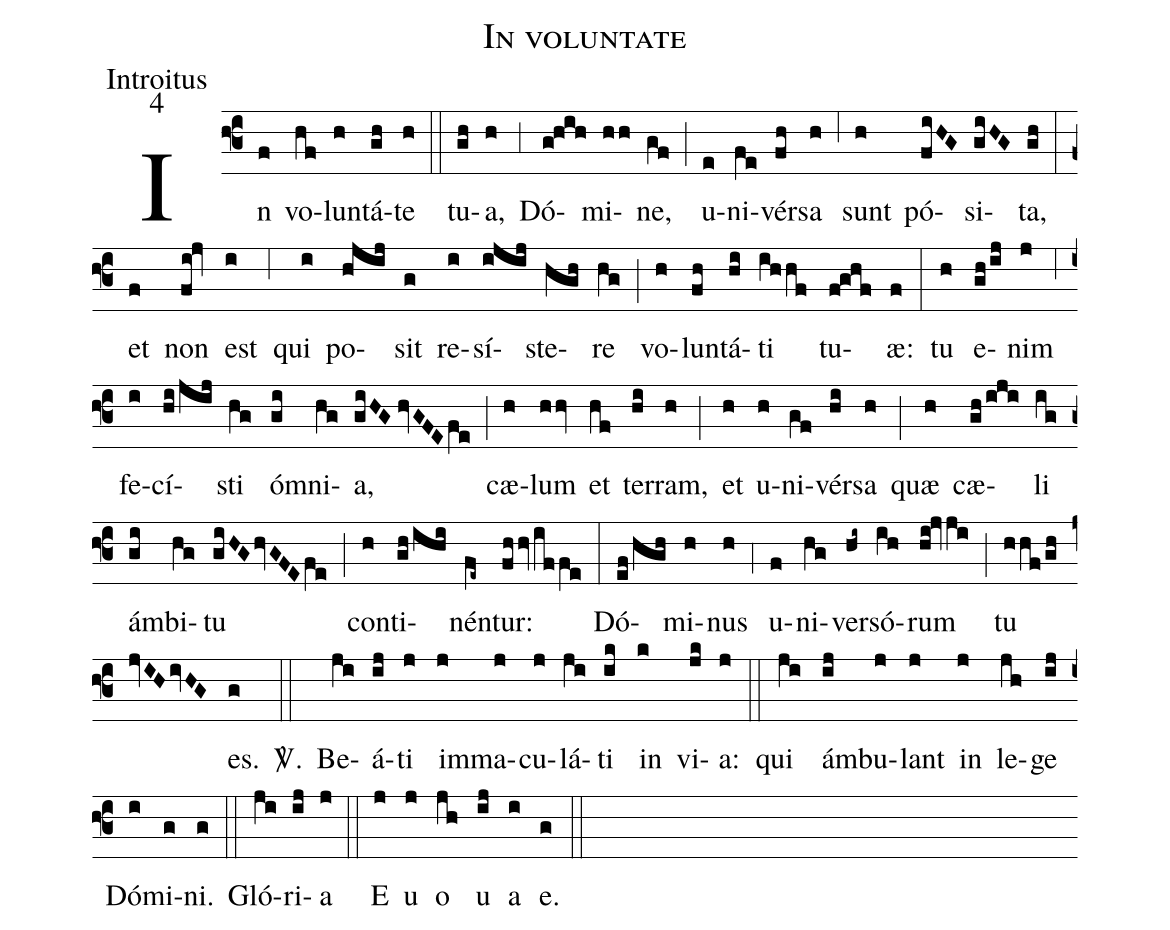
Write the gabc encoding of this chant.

name:In voluntate;
office-part:Introitus;
mode:4;
%%
(f3) In(f) vo(hf)lun(h)tá(gh)te(h) (::) tu(gh)a,(h) (;3) Dó(g!hih)mi(hh)ne,(gf) (;) u(e)ni(fe)vér(fh)sa(h) (;6) sunt(h) pó(fiHG)si(giHG)ta,(gh) (:) et(f) non(fi!jv) est(i) (;6) qui(i) po(hjij)sit(g) re(i)sí(ijij)ste(hgh)re(hg) (;) vo(h)lun(fh)tá(hi)ti(ihhf) tu(f!ghf)æ:(f) (:) tu(h) e(gh/ij)nim(j) (;6) fe(i)cí(hi/jij)sti(hg) ó(gi)mni(hg)a,(giHG//hvGFE/fe) (;) cæ(h)lum(hhv) et(hf) ter(hi)ram,(h) (;) et(h) u(h)ni(gf)vér(hi)sa(h) (;) quæ(h) cæ(gh/iji)li(ig) ám(gi)bi(hg)tu(giHG/hvGFE/fe) (;) con(h)ti(gh/ihi)nén(fe~)tur:(fhhv/iffe) (:) Dó(ef/hgh)mi(h)nus(h) (;4) u(f)ni(hg)ver(hi~)só(ih)rum(hi!jvji) (;) tu(hhf/gh//jvIH/ivHG) es.(g) <sp>V/</sp>.(::) Be(ji)á(ij)ti(j) im(j)ma(j)cu(j)lá(ji)ti(ik) in(k) vi(jk)a:(j) (::) qui(ji) ám(ij)bu(j)lant(j) in(j) le(jh)ge(ij) Dó(i)mi(g)ni.(g) (::) Gló(ji)ri(ij)a(j) (::) E(j) u(j) o(jh) u(ij) a(i) e.(g) (::)
